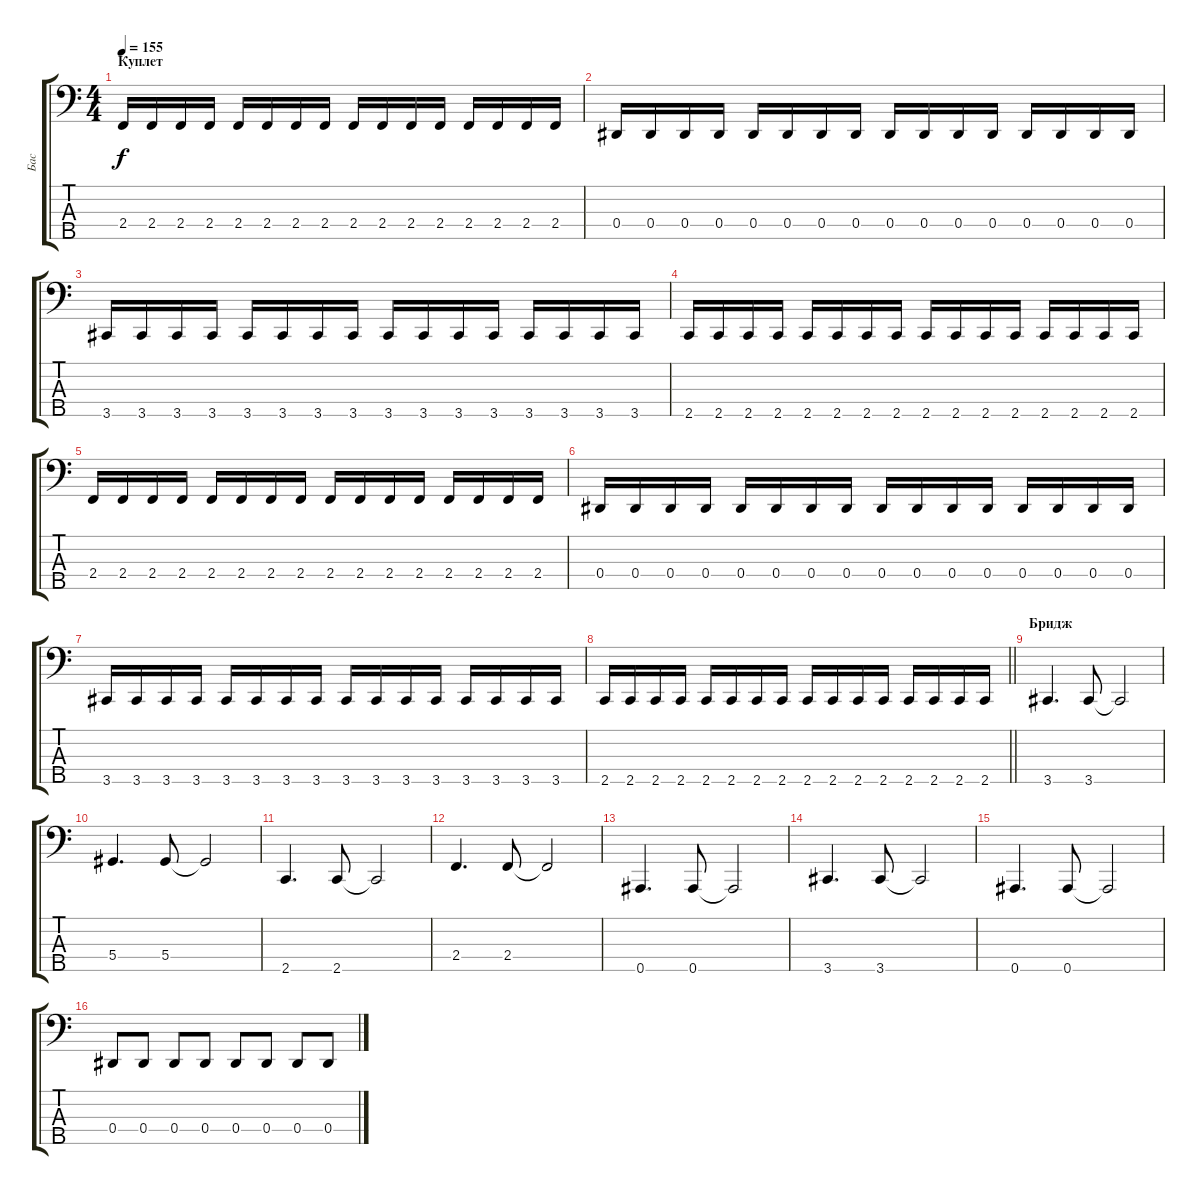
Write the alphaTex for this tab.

\track ("Бас" "Бас") {instrument electricbasspick}
\staff {score tabs}
\tuning (Gb2 Db2 Ab1 Eb1 Bb0) {hide}
\ts (4 4)
\section ("" "Куплет")
\tempo 155
\clef f4
\ks c
2.4.16{dy f} 2.4.16 2.4.16 2.4.16 2.4.16 2.4.16 2.4.16 2.4.16 2.4.16 2.4.16 2.4.16 2.4.16 2.4.16 2.4.16 2.4.16 2.4.16 |
0.4.16 0.4.16 0.4.16 0.4.16 0.4.16 0.4.16 0.4.16 0.4.16 0.4.16 0.4.16 0.4.16 0.4.16 0.4.16 0.4.16 0.4.16 0.4.16 |
3.5.16 3.5.16 3.5.16 3.5.16 3.5.16 3.5.16 3.5.16 3.5.16 3.5.16 3.5.16 3.5.16 3.5.16 3.5.16 3.5.16 3.5.16 3.5.16 |
2.5.16 2.5.16 2.5.16 2.5.16 2.5.16 2.5.16 2.5.16 2.5.16 2.5.16 2.5.16 2.5.16 2.5.16 2.5.16 2.5.16 2.5.16 2.5.16 |
2.4.16 2.4.16 2.4.16 2.4.16 2.4.16 2.4.16 2.4.16 2.4.16 2.4.16 2.4.16 2.4.16 2.4.16 2.4.16 2.4.16 2.4.16 2.4.16 |
0.4.16 0.4.16 0.4.16 0.4.16 0.4.16 0.4.16 0.4.16 0.4.16 0.4.16 0.4.16 0.4.16 0.4.16 0.4.16 0.4.16 0.4.16 0.4.16 |
3.5.16 3.5.16 3.5.16 3.5.16 3.5.16 3.5.16 3.5.16 3.5.16 3.5.16 3.5.16 3.5.16 3.5.16 3.5.16 3.5.16 3.5.16 3.5.16 |
\barLineRight lightlight
2.5.16 2.5.16 2.5.16 2.5.16 2.5.16 2.5.16 2.5.16 2.5.16 2.5.16 2.5.16 2.5.16 2.5.16 2.5.16 2.5.16 2.5.16 2.5.16 |
\section ("" "Бридж")
3.5.4{d} 3.5.8 3.5{t}.2 |
5.4.4{d} 5.4.8 5.4{t}.2 |
2.5.4{d} 2.5.8 2.5{t}.2 |
2.4.4{d} 2.4.8 2.4{t}.2 |
0.5.4{d} 0.5.8 0.5{t}.2 |
3.5.4{d} 3.5.8 3.5{t}.2 |
0.5.4{d} 0.5.8 0.5{t}.2 |
0.4.8 0.4.8 0.4.8 0.4.8 0.4.8 0.4.8 0.4.8 0.4.8
